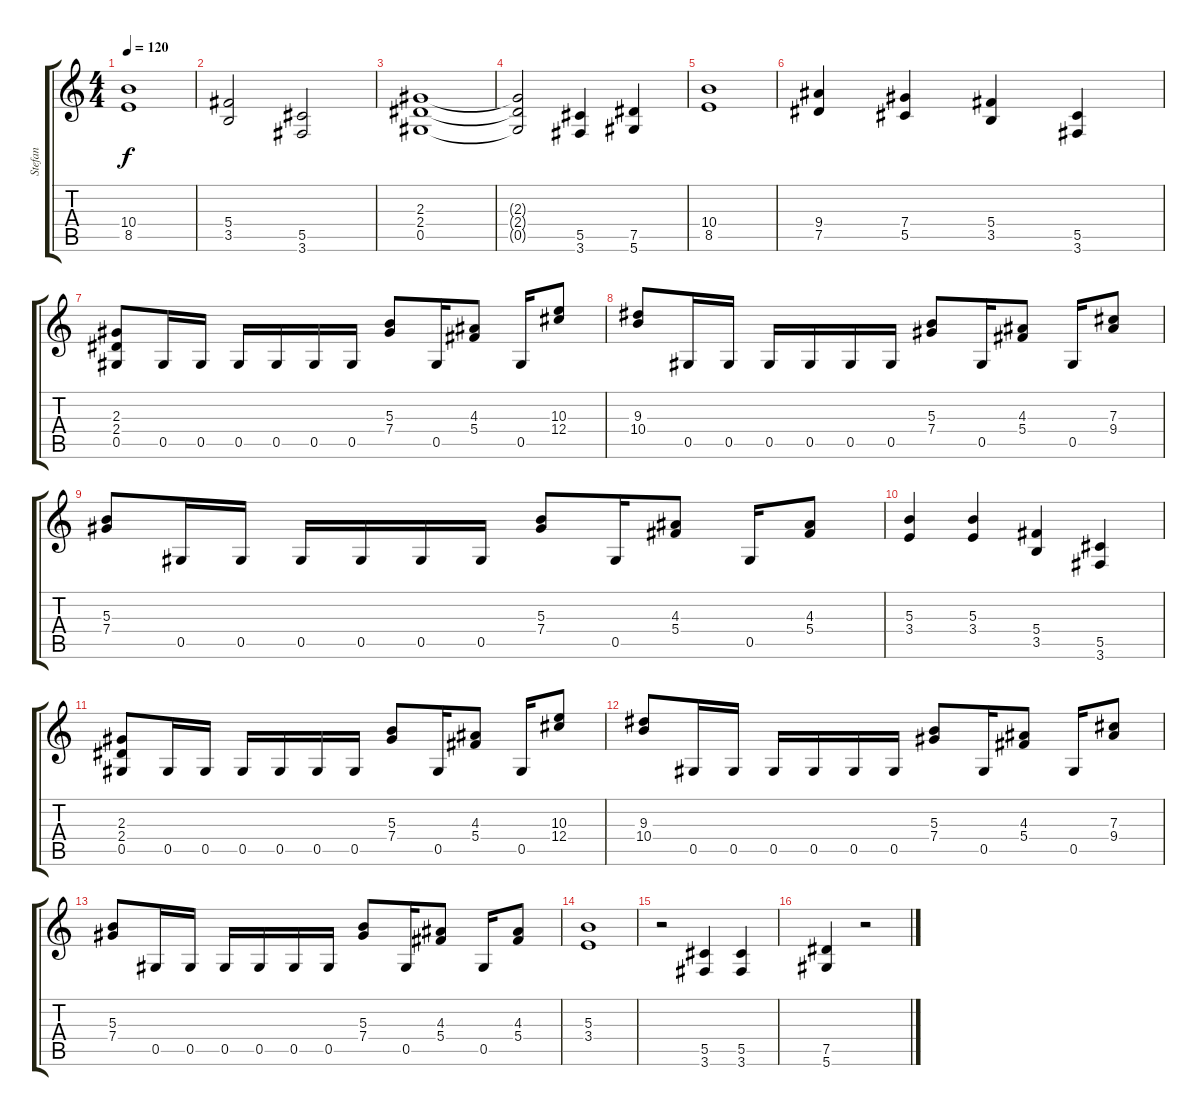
\track ("Stefan" "Stefan") {instrument distortionguitar}
\staff {score tabs}
\tuning (Eb4 Bb3 Gb3 Db3 Ab2 Eb2) {hide}
\ts (4 4)
\tempo 120
\clef g2
\ks c
(10.4 8.5).1{dy f} |
(5.4 3.5).2 (5.5 3.6).2 |
(2.3 2.4 0.5).1 |
(2.3{t} 2.4{t} 0.5{t}).2 (5.5 3.6).4 (7.5 5.6).4 |
(10.4 8.5).1 |
(9.4 7.5).4 (7.4 5.5).4 (5.4 3.5).4 (5.5 3.6).4 |
(2.3 2.4 0.5).8 0.5.16 0.5.16 0.5.16 0.5.16 0.5.16 0.5.16 (5.3 7.4).8 0.5.16 (4.3 5.4).8 0.5.16 (10.3 12.4).8 |
(9.3 10.4).8 0.5.16 0.5.16 0.5.16 0.5.16 0.5.16 0.5.16 (5.3 7.4).8 0.5.16 (4.3 5.4).8 0.5.16 (7.3 9.4).8 |
(5.3 7.4).8 0.5.16 0.5.16 0.5.16 0.5.16 0.5.16 0.5.16 (5.3 7.4).8 0.5.16 (4.3 5.4).8 0.5.16 (4.3 5.4).8 |
(5.3 3.4).4 (5.3 3.4).4 (5.4 3.5).4 (5.5 3.6).4 |
(2.3 2.4 0.5).8 0.5.16 0.5.16 0.5.16 0.5.16 0.5.16 0.5.16 (5.3 7.4).8 0.5.16 (4.3 5.4).8 0.5.16 (10.3 12.4).8 |
(9.3 10.4).8 0.5.16 0.5.16 0.5.16 0.5.16 0.5.16 0.5.16 (5.3 7.4).8 0.5.16 (4.3 5.4).8 0.5.16 (7.3 9.4).8 |
(5.3 7.4).8 0.5.16 0.5.16 0.5.16 0.5.16 0.5.16 0.5.16 (5.3 7.4).8 0.5.16 (4.3 5.4).8 0.5.16 (4.3 5.4).8 |
(5.3 3.4).1 |
r.2 (5.5 3.6).4 (5.5 3.6).4 |
(7.5 5.6).4 r.2
